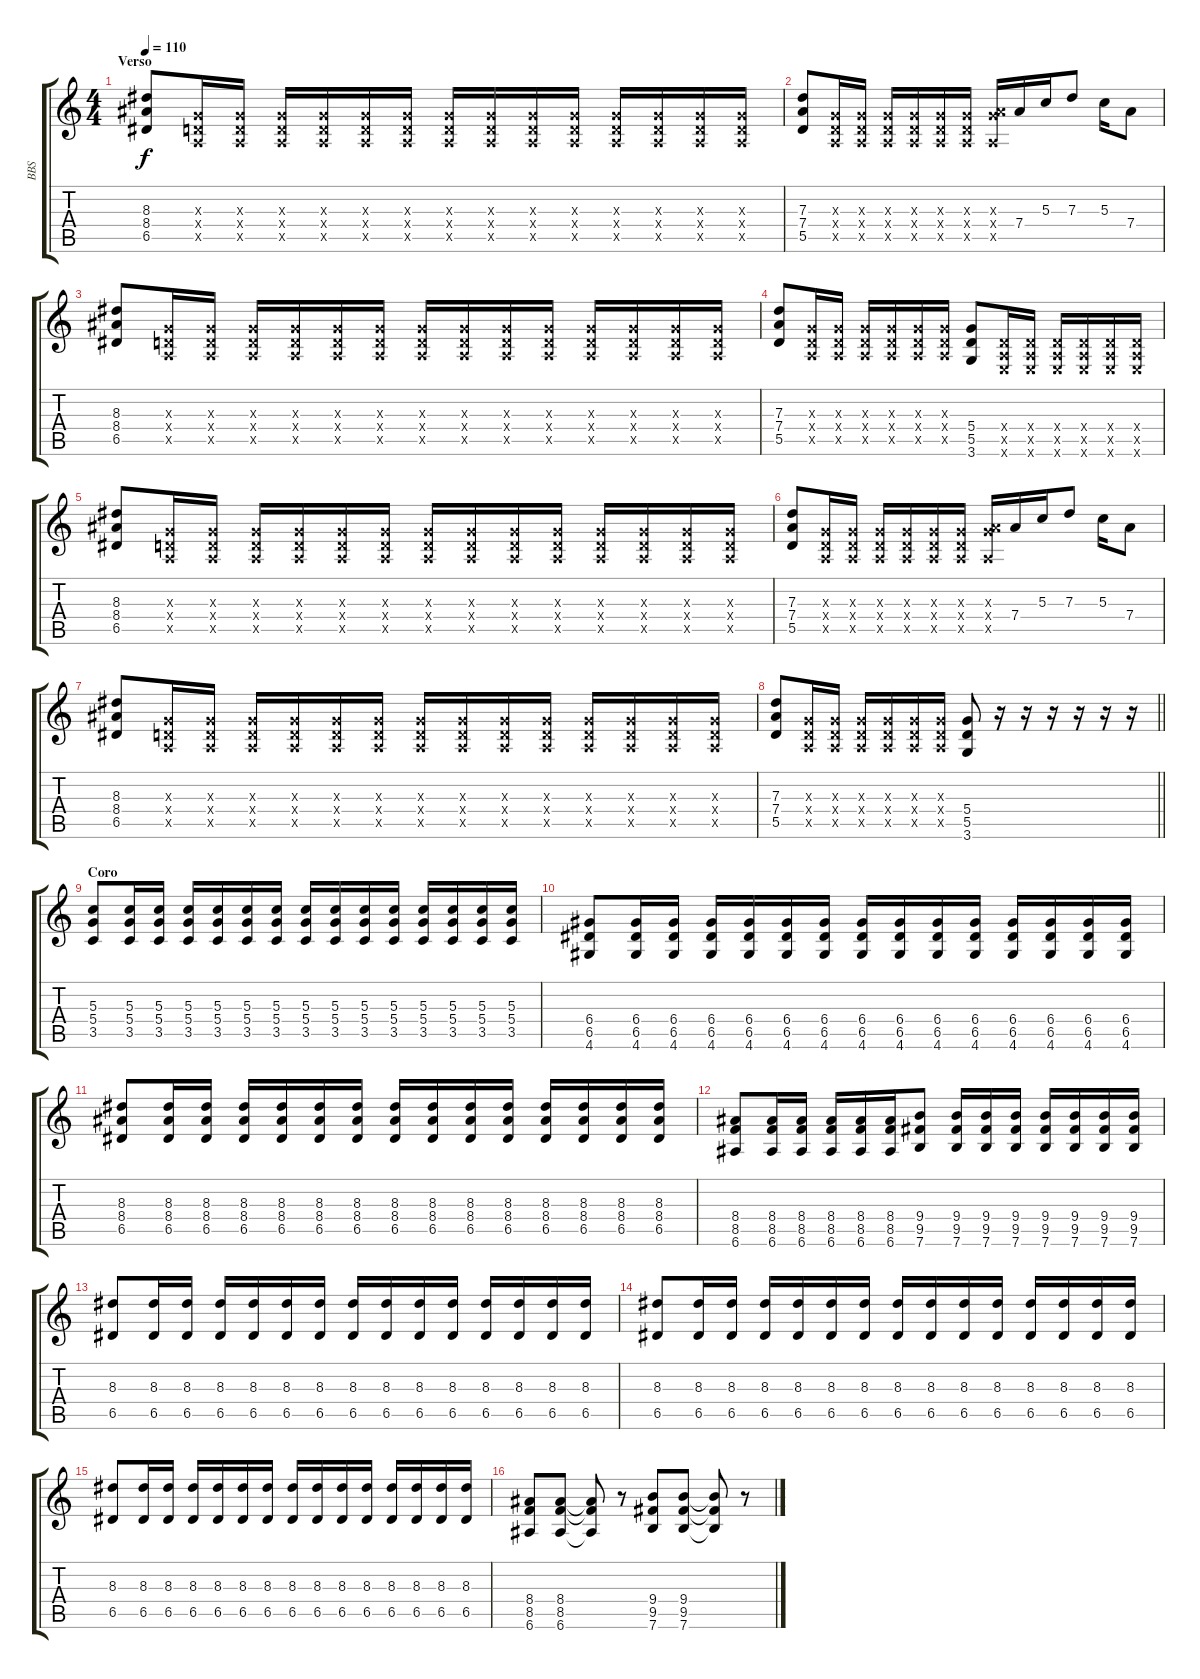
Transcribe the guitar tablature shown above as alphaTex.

\track ("BBS" "BBS") {instrument distortionguitar}
\staff {score tabs}
\tuning (E4 B3 G3 D3 A2 E2) {hide}
\ts (4 4)
\section ("" "Verso")
\tempo 110
\clef g2
\ks c
(8.3 8.4 6.5).8{dy f} (0.3{x} 0.4{x} 0.5{x}).16 (0.3{x} 0.4{x} 0.5{x}).16 (0.3{x} 0.4{x} 0.5{x}).16 (0.3{x} 0.4{x} 0.5{x}).16 (0.3{x} 0.4{x} 0.5{x}).16 (0.3{x} 0.4{x} 0.5{x}).16 (0.3{x} 0.4{x} 0.5{x}).16 (0.3{x} 0.4{x} 0.5{x}).16 (0.3{x} 0.4{x} 0.5{x}).16 (0.3{x} 0.4{x} 0.5{x}).16 (0.3{x} 0.4{x} 0.5{x}).16 (0.3{x} 0.4{x} 0.5{x}).16 (0.3{x} 0.4{x} 0.5{x}).16 (0.3{x} 0.4{x} 0.5{x}).16 |
(7.3 7.4 5.5).8 (0.3{x} 0.4{x} 0.5{x}).16 (0.3{x} 0.4{x} 0.5{x}).16 (0.3{x} 0.4{x} 0.5{x}).16 (0.3{x} 0.4{x} 0.5{x}).16 (0.3{x} 0.4{x} 0.5{x}).16 (0.3{x} 0.4{x} 0.5{x}).16 (0.3{x} 7.4{x} 0.5{x}).16 7.4.16 5.3.16 7.3.8 5.3.16 7.4.8 |
(8.3 8.4 6.5).8 (0.3{x} 0.4{x} 0.5{x}).16 (0.3{x} 0.4{x} 0.5{x}).16 (0.3{x} 0.4{x} 0.5{x}).16 (0.3{x} 0.4{x} 0.5{x}).16 (0.3{x} 0.4{x} 0.5{x}).16 (0.3{x} 0.4{x} 0.5{x}).16 (0.3{x} 0.4{x} 0.5{x}).16 (0.3{x} 0.4{x} 0.5{x}).16 (0.3{x} 0.4{x} 0.5{x}).16 (0.3{x} 0.4{x} 0.5{x}).16 (0.3{x} 0.4{x} 0.5{x}).16 (0.3{x} 0.4{x} 0.5{x}).16 (0.3{x} 0.4{x} 0.5{x}).16 (0.3{x} 0.4{x} 0.5{x}).16 |
(7.3 7.4 5.5).8 (0.3{x} 0.4{x} 0.5{x}).16 (0.3{x} 0.4{x} 0.5{x}).16 (0.3{x} 0.4{x} 0.5{x}).16 (0.3{x} 0.4{x} 0.5{x}).16 (0.3{x} 0.4{x} 0.5{x}).16 (0.3{x} 0.4{x} 0.5{x}).16 (5.4 5.5 3.6).8 (0.4{x} 0.5{x} 0.6{x}).16 (0.4{x} 0.5{x} 0.6{x}).16 (0.4{x} 0.5{x} 0.6{x}).16 (0.4{x} 0.5{x} 0.6{x}).16 (0.4{x} 0.5{x} 0.6{x}).16 (0.4{x} 0.5{x} 0.6{x}).16 |
(8.3 8.4 6.5).8 (0.3{x} 0.4{x} 0.5{x}).16 (0.3{x} 0.4{x} 0.5{x}).16 (0.3{x} 0.4{x} 0.5{x}).16 (0.3{x} 0.4{x} 0.5{x}).16 (0.3{x} 0.4{x} 0.5{x}).16 (0.3{x} 0.4{x} 0.5{x}).16 (0.3{x} 0.4{x} 0.5{x}).16 (0.3{x} 0.4{x} 0.5{x}).16 (0.3{x} 0.4{x} 0.5{x}).16 (0.3{x} 0.4{x} 0.5{x}).16 (0.3{x} 0.4{x} 0.5{x}).16 (0.3{x} 0.4{x} 0.5{x}).16 (0.3{x} 0.4{x} 0.5{x}).16 (0.3{x} 0.4{x} 0.5{x}).16 |
(7.3 7.4 5.5).8 (0.3{x} 0.4{x} 0.5{x}).16 (0.3{x} 0.4{x} 0.5{x}).16 (0.3{x} 0.4{x} 0.5{x}).16 (0.3{x} 0.4{x} 0.5{x}).16 (0.3{x} 0.4{x} 0.5{x}).16 (0.3{x} 0.4{x} 0.5{x}).16 (0.3{x} 7.4{x} 0.5{x}).16 7.4.16 5.3.16 7.3.8 5.3.16 7.4.8 |
(8.3 8.4 6.5).8 (0.3{x} 0.4{x} 0.5{x}).16 (0.3{x} 0.4{x} 0.5{x}).16 (0.3{x} 0.4{x} 0.5{x}).16 (0.3{x} 0.4{x} 0.5{x}).16 (0.3{x} 0.4{x} 0.5{x}).16 (0.3{x} 0.4{x} 0.5{x}).16 (0.3{x} 0.4{x} 0.5{x}).16 (0.3{x} 0.4{x} 0.5{x}).16 (0.3{x} 0.4{x} 0.5{x}).16 (0.3{x} 0.4{x} 0.5{x}).16 (0.3{x} 0.4{x} 0.5{x}).16 (0.3{x} 0.4{x} 0.5{x}).16 (0.3{x} 0.4{x} 0.5{x}).16 (0.3{x} 0.4{x} 0.5{x}).16 |
\barLineRight lightlight
(7.3 7.4 5.5).8 (0.3{x} 0.4{x} 0.5{x}).16 (0.3{x} 0.4{x} 0.5{x}).16 (0.3{x} 0.4{x} 0.5{x}).16 (0.3{x} 0.4{x} 0.5{x}).16 (0.3{x} 0.4{x} 0.5{x}).16 (0.3{x} 0.4{x} 0.5{x}).16 (5.4 5.5 3.6).8 r.16 r.16 r.16 r.16 r.16 r.16 |
\section ("" "Coro")
(5.3 5.4 3.5).8 (5.3 5.4 3.5).16 (5.3 5.4 3.5).16 (5.3 5.4 3.5).16 (5.3 5.4 3.5).16 (5.3 5.4 3.5).16 (5.3 5.4 3.5).16 (5.3 5.4 3.5).16 (5.3 5.4 3.5).16 (5.3 5.4 3.5).16 (5.3 5.4 3.5).16 (5.3 5.4 3.5).16 (5.3 5.4 3.5).16 (5.3 5.4 3.5).16 (5.3 5.4 3.5).16 |
(6.4 6.5 4.6).8 (6.4 6.5 4.6).16 (6.4 6.5 4.6).16 (6.4 6.5 4.6).16 (6.4 6.5 4.6).16 (6.4 6.5 4.6).16 (6.4 6.5 4.6).16 (6.4 6.5 4.6).16 (6.4 6.5 4.6).16 (6.4 6.5 4.6).16 (6.4 6.5 4.6).16 (6.4 6.5 4.6).16 (6.4 6.5 4.6).16 (6.4 6.5 4.6).16 (6.4 6.5 4.6).16 |
(8.3 8.4 6.5).8 (8.3 8.4 6.5).16 (8.3 8.4 6.5).16 (8.3 8.4 6.5).16 (8.3 8.4 6.5).16 (8.3 8.4 6.5).16 (8.3 8.4 6.5).16 (8.3 8.4 6.5).16 (8.3 8.4 6.5).16 (8.3 8.4 6.5).16 (8.3 8.4 6.5).16 (8.3 8.4 6.5).16 (8.3 8.4 6.5).16 (8.3 8.4 6.5).16 (8.3 8.4 6.5).16 |
(8.4 8.5 6.6).8 (8.4 8.5 6.6).16 (8.4 8.5 6.6).16 (8.4 8.5 6.6).16 (8.4 8.5 6.6).16 (8.4 8.5 6.6).16 (9.4 9.5 7.6).8 (9.4 9.5 7.6).16 (9.4 9.5 7.6).16 (9.4 9.5 7.6).16 (9.4 9.5 7.6).16 (9.4 9.5 7.6).16 (9.4 9.5 7.6).16 (9.4 9.5 7.6).16 |
(8.3 6.5).8 (8.3 6.5).16 (8.3 6.5).16 (8.3 6.5).16 (8.3 6.5).16 (8.3 6.5).16 (8.3 6.5).16 (8.3 6.5).16 (8.3 6.5).16 (8.3 6.5).16 (8.3 6.5).16 (8.3 6.5).16 (8.3 6.5).16 (8.3 6.5).16 (8.3 6.5).16 |
(8.3 6.5).8 (8.3 6.5).16 (8.3 6.5).16 (8.3 6.5).16 (8.3 6.5).16 (8.3 6.5).16 (8.3 6.5).16 (8.3 6.5).16 (8.3 6.5).16 (8.3 6.5).16 (8.3 6.5).16 (8.3 6.5).16 (8.3 6.5).16 (8.3 6.5).16 (8.3 6.5).16 |
(8.3 6.5).8 (8.3 6.5).16 (8.3 6.5).16 (8.3 6.5).16 (8.3 6.5).16 (8.3 6.5).16 (8.3 6.5).16 (8.3 6.5).16 (8.3 6.5).16 (8.3 6.5).16 (8.3 6.5).16 (8.3 6.5).16 (8.3 6.5).16 (8.3 6.5).16 (8.3 6.5).16 |
(8.4 8.5 6.6).8 (8.4 8.5 6.6).8 (8.4{t} 8.5{t} 6.6{t}).8 r.8 (9.4 9.5 7.6).8 (9.4 9.5 7.6).8 (9.4{t} 9.5{t} 7.6{t}).8 r.8
